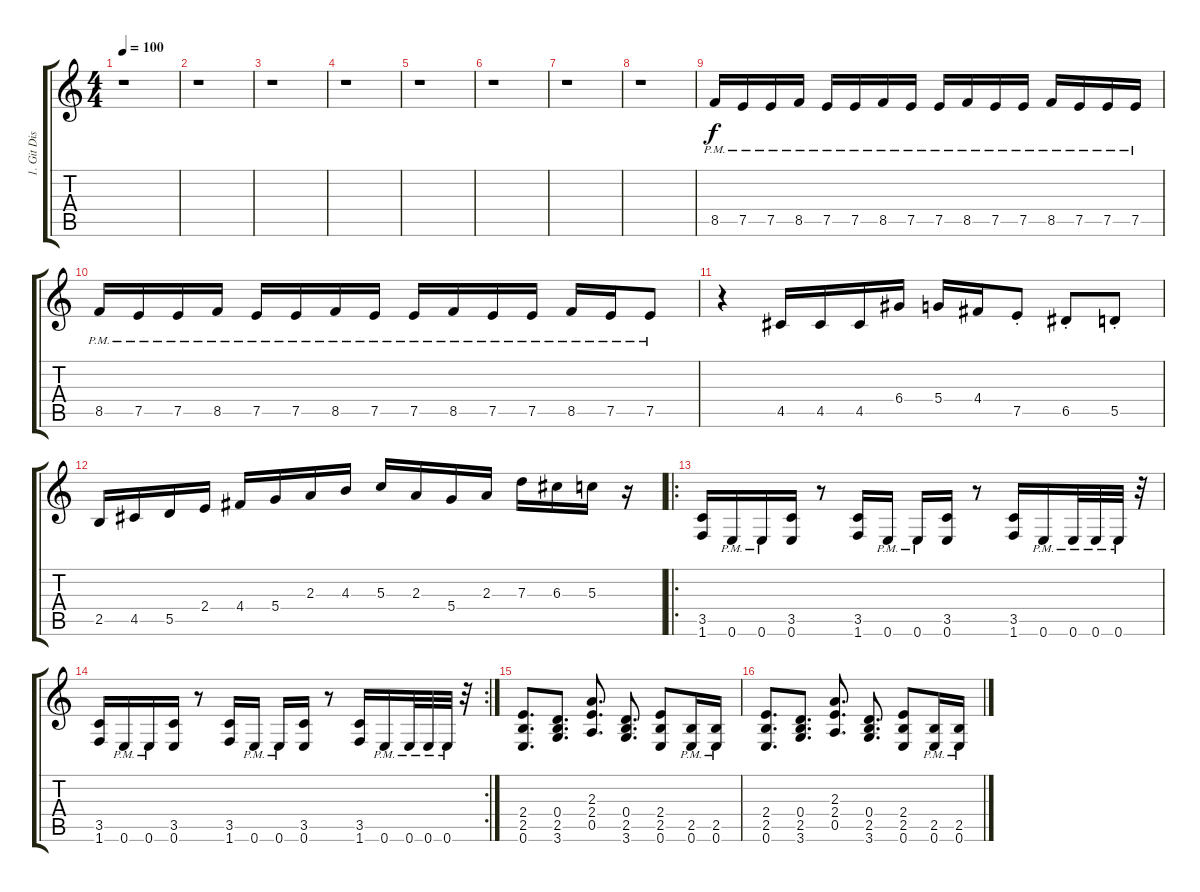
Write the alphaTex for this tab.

\track ("1. Git Dist" "1. Git Dis") {instrument distortionguitar}
\staff {score tabs}
\tuning (E4 B3 G3 D3 A2 E2) {hide}
\ts (4 4)
\tempo 100
\clef g2
\ks c
r.1{dy f} |
r.1 |
r.1 |
r.1 |
r.1 |
r.1 |
r.1 |
r.1 |
8.5{pm}.16 7.5{pm}.16 7.5{pm}.16 8.5{pm}.16 7.5{pm}.16 7.5{pm}.16 8.5{pm}.16 7.5{pm}.16 7.5{pm}.16 8.5{pm}.16 7.5{pm}.16 7.5{pm}.16 8.5{pm}.16 7.5{pm}.16 7.5{pm}.16 7.5{pm}.16 |
8.5{pm}.16 7.5{pm}.16 7.5{pm}.16 8.5{pm}.16 7.5{pm}.16 7.5{pm}.16 8.5{pm}.16 7.5{pm}.16 7.5{pm}.16 8.5{pm}.16 7.5{pm}.16 7.5{pm}.16 8.5{pm}.16 7.5{pm}.16 7.5{pm}.8 |
r.4 4.5.16 4.5.16 4.5.16 6.4.16 5.4.16 4.4.16 7.5{st}.8 6.5{st}.8 5.5{st}.8 |
2.5.16 4.5.16 5.5.16 2.4.16 4.4.16 5.4.16 2.3.16 4.3.16 5.3.16 2.3.16 5.4.16 2.3.16 7.3.16 6.3.16 5.3.16 r.16 |
\ro
(3.5 1.6).16 0.6{pm}.16 0.6{pm}.16 (3.5 0.6).16 r.8 (3.5 1.6).16 0.6{pm}.16 0.6{pm}.16 (3.5 0.6).16 r.8 (3.5 1.6).16 0.6{pm}.16 0.6{pm}.32 0.6{pm}.32 0.6{pm}.32 r.32 |
\rc 2
(3.5 1.6).16 0.6{pm}.16 0.6{pm}.16 (3.5 0.6).16 r.8 (3.5 1.6).16 0.6{pm}.16 0.6{pm}.16 (3.5 0.6).16 r.8 (3.5 1.6).16 0.6{pm}.16 0.6{pm}.32 0.6{pm}.32 0.6{pm}.32 r.32 |
(2.4 2.5 0.6).8{d} (0.4 2.5 3.6).8{d} (2.3 2.4 0.5).8{d} (0.4 2.5 3.6).8{d} (2.4 2.5 0.6).8 (2.5{pm} 0.6{pm}).16 (2.5{pm} 0.6{pm}).16 |
(2.4 2.5 0.6).8{d} (0.4 2.5 3.6).8{d} (2.3 2.4 0.5).8{d} (0.4 2.5 3.6).8{d} (2.4 2.5 0.6).8 (2.5{pm} 0.6{pm}).16 (2.5{pm} 0.6{pm}).16
